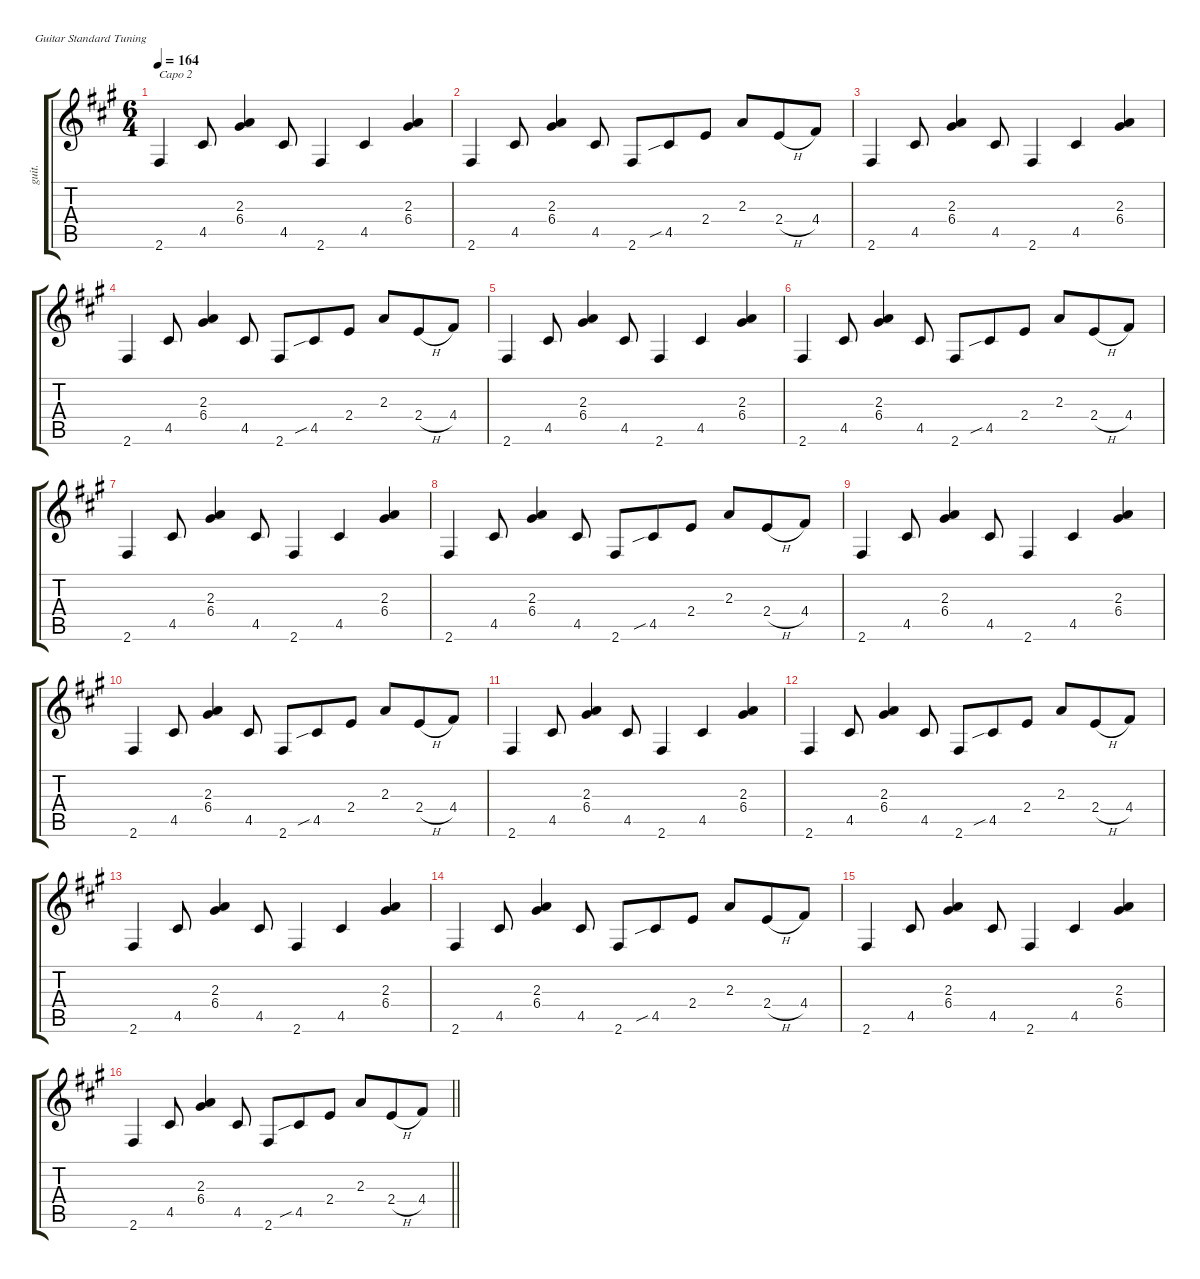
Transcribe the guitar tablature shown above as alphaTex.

\defaultSystemsLayout 4
\hideDynamics
\bracketExtendMode groupsimilarinstruments
\otherSystemsTrackNameOrientation horizontal
\track ("Guitar 1-show" "guit.") {defaultSystemsLayout 8 mute instrument electricguitarjazz}
\staff {score tabs}
\tuning (E4 B3 G3 D3 A2 E2)
\ts (6 4)
\beaming (8 3 3 3 3)
\tempo 164
\clef g2
\ks f#minor
2.6{acc #}.4{txt "Capo 2" dy f instrument electricguitarjazz beam Up} 4.5{acc #}.8{beam Up} (2.3{acc forcenatural} 6.4{acc #}).4{beam Up} 4.5{acc #}.8{beam Up} 2.6{acc #}.4{beam Up} 4.5{acc #}.4{beam Up} (2.3{acc forcenatural} 6.4{acc #}).4{beam Up} |
2.6{acc #}.4{beam Up} 4.5{acc #}.8{beam Up} (2.3{acc forcenatural} 6.4{acc #}).4{beam Up} 4.5{acc #}.8{beam Up} 2.6{acc #}.8{beam Up} 4.5{sib acc #}.8{beam Up} 2.4{acc forcenatural}.8{beam Up} 2.3{acc forcenatural}.8{beam Up} 2.4{h acc forcenatural}.8{beam Up} 4.4{acc #}.8{beam Up} |
2.6{acc #}.4{beam Up} 4.5{acc #}.8{beam Up} (2.3{acc forcenatural} 6.4{acc #}).4{beam Up} 4.5{acc #}.8{beam Up} 2.6{acc #}.4{beam Up} 4.5{acc #}.4{beam Up} (2.3{acc forcenatural} 6.4{acc #}).4{beam Up} |
2.6{acc #}.4{beam Up} 4.5{acc #}.8{beam Up} (2.3{acc forcenatural} 6.4{acc #}).4{beam Up} 4.5{acc #}.8{beam Up} 2.6{acc #}.8{beam Up} 4.5{sib acc #}.8{beam Up} 2.4{acc forcenatural}.8{beam Up} 2.3{acc forcenatural}.8{beam Up} 2.4{h acc forcenatural}.8{beam Up} 4.4{acc #}.8{beam Up} |
2.6{acc #}.4{beam Up} 4.5{acc #}.8{beam Up} (2.3{acc forcenatural} 6.4{acc #}).4{beam Up} 4.5{acc #}.8{beam Up} 2.6{acc #}.4{beam Up} 4.5{acc #}.4{beam Up} (2.3{acc forcenatural} 6.4{acc #}).4{beam Up} |
2.6{acc #}.4{beam Up} 4.5{acc #}.8{beam Up} (2.3{acc forcenatural} 6.4{acc #}).4{beam Up} 4.5{acc #}.8{beam Up} 2.6{acc #}.8{beam Up} 4.5{sib acc #}.8{beam Up} 2.4{acc forcenatural}.8{beam Up} 2.3{acc forcenatural}.8{beam Up} 2.4{h acc forcenatural}.8{beam Up} 4.4{acc #}.8{beam Up} |
2.6{acc #}.4{beam Up} 4.5{acc #}.8{beam Up} (2.3{acc forcenatural} 6.4{acc #}).4{beam Up} 4.5{acc #}.8{beam Up} 2.6{acc #}.4{beam Up} 4.5{acc #}.4{beam Up} (2.3{acc forcenatural} 6.4{acc #}).4{beam Up} |
2.6{acc #}.4{beam Up} 4.5{acc #}.8{beam Up} (2.3{acc forcenatural} 6.4{acc #}).4{beam Up} 4.5{acc #}.8{beam Up} 2.6{acc #}.8{beam Up} 4.5{sib acc #}.8{beam Up} 2.4{acc forcenatural}.8{beam Up} 2.3{acc forcenatural}.8{beam Up} 2.4{h acc forcenatural}.8{beam Up} 4.4{acc #}.8{beam Up} |
2.6{acc #}.4{beam Up} 4.5{acc #}.8{beam Up} (2.3{acc forcenatural} 6.4{acc #}).4{beam Up} 4.5{acc #}.8{beam Up} 2.6{acc #}.4{beam Up} 4.5{acc #}.4{beam Up} (2.3{acc forcenatural} 6.4{acc #}).4{beam Up} |
2.6{acc #}.4{beam Up} 4.5{acc #}.8{beam Up} (2.3{acc forcenatural} 6.4{acc #}).4{beam Up} 4.5{acc #}.8{beam Up} 2.6{acc #}.8{beam Up} 4.5{sib acc #}.8{beam Up} 2.4{acc forcenatural}.8{beam Up} 2.3{acc forcenatural}.8{beam Up} 2.4{h acc forcenatural}.8{beam Up} 4.4{acc #}.8{beam Up} |
2.6{acc #}.4{beam Up} 4.5{acc #}.8{beam Up} (2.3{acc forcenatural} 6.4{acc #}).4{beam Up} 4.5{acc #}.8{beam Up} 2.6{acc #}.4{beam Up} 4.5{acc #}.4{beam Up} (2.3{acc forcenatural} 6.4{acc #}).4{beam Up} |
2.6{acc #}.4{beam Up} 4.5{acc #}.8{beam Up} (2.3{acc forcenatural} 6.4{acc #}).4{beam Up} 4.5{acc #}.8{beam Up} 2.6{acc #}.8{beam Up} 4.5{sib acc #}.8{beam Up} 2.4{acc forcenatural}.8{beam Up} 2.3{acc forcenatural}.8{beam Up} 2.4{h acc forcenatural}.8{beam Up} 4.4{acc #}.8{beam Up} |
2.6{acc #}.4{beam Up} 4.5{acc #}.8{beam Up} (2.3{acc forcenatural} 6.4{acc #}).4{beam Up} 4.5{acc #}.8{beam Up} 2.6{acc #}.4{beam Up} 4.5{acc #}.4{beam Up} (2.3{acc forcenatural} 6.4{acc #}).4{beam Up} |
2.6{acc #}.4{beam Up} 4.5{acc #}.8{beam Up} (2.3{acc forcenatural} 6.4{acc #}).4{beam Up} 4.5{acc #}.8{beam Up} 2.6{acc #}.8{beam Up} 4.5{sib acc #}.8{beam Up} 2.4{acc forcenatural}.8{beam Up} 2.3{acc forcenatural}.8{beam Up} 2.4{h acc forcenatural}.8{beam Up} 4.4{acc #}.8{beam Up} |
2.6{acc #}.4{beam Up} 4.5{acc #}.8{beam Up} (2.3{acc forcenatural} 6.4{acc #}).4{beam Up} 4.5{acc #}.8{beam Up} 2.6{acc #}.4{beam Up} 4.5{acc #}.4{beam Up} (2.3{acc forcenatural} 6.4{acc #}).4{beam Up} |
\barLineRight lightlight
2.6{acc #}.4{beam Up} 4.5{acc #}.8{beam Up} (2.3{acc forcenatural} 6.4{acc #}).4{beam Up} 4.5{acc #}.8{beam Up} 2.6{acc #}.8{beam Up} 4.5{sib acc #}.8{beam Up} 2.4{acc forcenatural}.8{beam Up} 2.3{acc forcenatural}.8{beam Up} 2.4{h acc forcenatural}.8{beam Up} 4.4{acc #}.8{beam Up}
